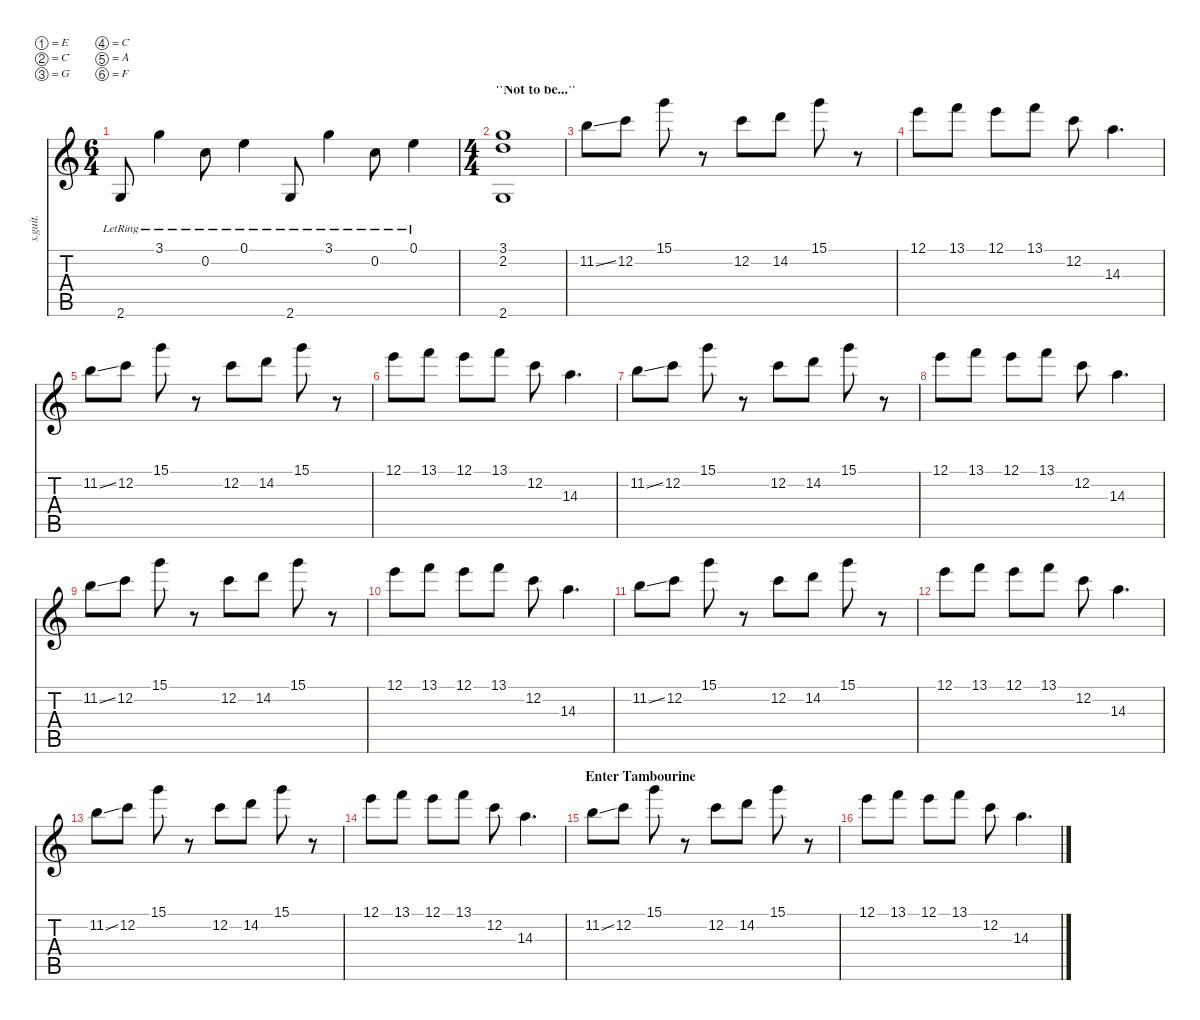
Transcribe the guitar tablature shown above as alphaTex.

\defaultSystemsLayout 4
\hideDynamics
\bracketExtendMode nobrackets
\track ("Mike Kinsella" "s.guit.") {instrument electricguitarjazz}
\staff {score tabs}
\tuning (E4 C4 G3 C3 A2 F2)
\ts (6 4)
\tempo (144 hide)
\clef g2
\ks c
2.6{lr}.8{lyrics (0 "") lyrics (1 "") lyrics (2 "") lyrics (3 "") lyrics (4 "") dy f} 3.1{lr}.4{lyrics (0 "") lyrics (1 "") lyrics (2 "") lyrics (3 "") lyrics (4 "")} 0.2{lr}.8{lyrics (0 "") lyrics (1 "") lyrics (2 "") lyrics (3 "") lyrics (4 "")} 0.1{lr}.4{lyrics (0 "") lyrics (1 "") lyrics (2 "") lyrics (3 "") lyrics (4 "")} 2.6{lr}.8{lyrics (0 "") lyrics (1 "") lyrics (2 "") lyrics (3 "") lyrics (4 "")} 3.1{lr}.4{lyrics (0 "") lyrics (1 "") lyrics (2 "") lyrics (3 "") lyrics (4 "")} 0.2{lr}.8{lyrics (0 "") lyrics (1 "") lyrics (2 "") lyrics (3 "") lyrics (4 "")} 0.1{lr}.4{lyrics (0 "") lyrics (1 "") lyrics (2 "") lyrics (3 "") lyrics (4 "")} |
\ts (4 4)
\beaming (8 2 2 2 2)
\section ("" "\"Not to be...\"")
(3.1 2.2 2.6).1{lyrics (0 "") lyrics (1 "") lyrics (2 "") lyrics (3 "") lyrics (4 "")} |
11.2{ss}.8{lyrics (0 "") lyrics (1 "") lyrics (2 "") lyrics (3 "") lyrics (4 "")} 12.2.8{lyrics (0 "") lyrics (1 "") lyrics (2 "") lyrics (3 "") lyrics (4 "")} 15.1.8{lyrics (0 "") lyrics (1 "") lyrics (2 "") lyrics (3 "") lyrics (4 "")} r.8 12.2.8{lyrics (0 "") lyrics (1 "") lyrics (2 "") lyrics (3 "") lyrics (4 "")} 14.2.8{lyrics (0 "") lyrics (1 "") lyrics (2 "") lyrics (3 "") lyrics (4 "")} 15.1.8{lyrics (0 "") lyrics (1 "") lyrics (2 "") lyrics (3 "") lyrics (4 "")} r.8 |
12.1.8{lyrics (0 "") lyrics (1 "") lyrics (2 "") lyrics (3 "") lyrics (4 "")} 13.1.8{lyrics (0 "") lyrics (1 "") lyrics (2 "") lyrics (3 "") lyrics (4 "")} 12.1.8{lyrics (0 "") lyrics (1 "") lyrics (2 "") lyrics (3 "") lyrics (4 "")} 13.1.8{lyrics (0 "") lyrics (1 "") lyrics (2 "") lyrics (3 "") lyrics (4 "")} 12.2.8{lyrics (0 "") lyrics (1 "") lyrics (2 "") lyrics (3 "") lyrics (4 "")} 14.3.4{d lyrics (0 "") lyrics (1 "") lyrics (2 "") lyrics (3 "") lyrics (4 "")} |
11.2{ss}.8{lyrics (0 "") lyrics (1 "") lyrics (2 "") lyrics (3 "") lyrics (4 "")} 12.2.8{lyrics (0 "") lyrics (1 "") lyrics (2 "") lyrics (3 "") lyrics (4 "")} 15.1.8{lyrics (0 "") lyrics (1 "") lyrics (2 "") lyrics (3 "") lyrics (4 "")} r.8 12.2.8{lyrics (0 "") lyrics (1 "") lyrics (2 "") lyrics (3 "") lyrics (4 "")} 14.2.8{lyrics (0 "") lyrics (1 "") lyrics (2 "") lyrics (3 "") lyrics (4 "")} 15.1.8{lyrics (0 "") lyrics (1 "") lyrics (2 "") lyrics (3 "") lyrics (4 "")} r.8 |
12.1.8{lyrics (0 "") lyrics (1 "") lyrics (2 "") lyrics (3 "") lyrics (4 "")} 13.1.8{lyrics (0 "") lyrics (1 "") lyrics (2 "") lyrics (3 "") lyrics (4 "")} 12.1.8{lyrics (0 "") lyrics (1 "") lyrics (2 "") lyrics (3 "") lyrics (4 "")} 13.1.8{lyrics (0 "") lyrics (1 "") lyrics (2 "") lyrics (3 "") lyrics (4 "")} 12.2.8{lyrics (0 "") lyrics (1 "") lyrics (2 "") lyrics (3 "") lyrics (4 "")} 14.3.4{d lyrics (0 "") lyrics (1 "") lyrics (2 "") lyrics (3 "") lyrics (4 "")} |
11.2{ss}.8{lyrics (0 "") lyrics (1 "") lyrics (2 "") lyrics (3 "") lyrics (4 "")} 12.2.8{lyrics (0 "") lyrics (1 "") lyrics (2 "") lyrics (3 "") lyrics (4 "")} 15.1.8{lyrics (0 "") lyrics (1 "") lyrics (2 "") lyrics (3 "") lyrics (4 "")} r.8 12.2.8{lyrics (0 "") lyrics (1 "") lyrics (2 "") lyrics (3 "") lyrics (4 "")} 14.2.8{lyrics (0 "") lyrics (1 "") lyrics (2 "") lyrics (3 "") lyrics (4 "")} 15.1.8{lyrics (0 "") lyrics (1 "") lyrics (2 "") lyrics (3 "") lyrics (4 "")} r.8 |
12.1.8{lyrics (0 "") lyrics (1 "") lyrics (2 "") lyrics (3 "") lyrics (4 "")} 13.1.8{lyrics (0 "") lyrics (1 "") lyrics (2 "") lyrics (3 "") lyrics (4 "")} 12.1.8{lyrics (0 "") lyrics (1 "") lyrics (2 "") lyrics (3 "") lyrics (4 "")} 13.1.8{lyrics (0 "") lyrics (1 "") lyrics (2 "") lyrics (3 "") lyrics (4 "")} 12.2.8{lyrics (0 "") lyrics (1 "") lyrics (2 "") lyrics (3 "") lyrics (4 "")} 14.3.4{d lyrics (0 "") lyrics (1 "") lyrics (2 "") lyrics (3 "") lyrics (4 "")} |
11.2{ss}.8{lyrics (0 "") lyrics (1 "") lyrics (2 "") lyrics (3 "") lyrics (4 "")} 12.2.8{lyrics (0 "") lyrics (1 "") lyrics (2 "") lyrics (3 "") lyrics (4 "")} 15.1.8{lyrics (0 "") lyrics (1 "") lyrics (2 "") lyrics (3 "") lyrics (4 "")} r.8 12.2.8{lyrics (0 "") lyrics (1 "") lyrics (2 "") lyrics (3 "") lyrics (4 "")} 14.2.8{lyrics (0 "") lyrics (1 "") lyrics (2 "") lyrics (3 "") lyrics (4 "")} 15.1.8{lyrics (0 "") lyrics (1 "") lyrics (2 "") lyrics (3 "") lyrics (4 "")} r.8 |
12.1.8{lyrics (0 "") lyrics (1 "") lyrics (2 "") lyrics (3 "") lyrics (4 "")} 13.1.8{lyrics (0 "") lyrics (1 "") lyrics (2 "") lyrics (3 "") lyrics (4 "")} 12.1.8{lyrics (0 "") lyrics (1 "") lyrics (2 "") lyrics (3 "") lyrics (4 "")} 13.1.8{lyrics (0 "") lyrics (1 "") lyrics (2 "") lyrics (3 "") lyrics (4 "")} 12.2.8{lyrics (0 "") lyrics (1 "") lyrics (2 "") lyrics (3 "") lyrics (4 "")} 14.3.4{d lyrics (0 "") lyrics (1 "") lyrics (2 "") lyrics (3 "") lyrics (4 "")} |
11.2{ss}.8{lyrics (0 "") lyrics (1 "") lyrics (2 "") lyrics (3 "") lyrics (4 "")} 12.2.8{lyrics (0 "") lyrics (1 "") lyrics (2 "") lyrics (3 "") lyrics (4 "")} 15.1.8{lyrics (0 "") lyrics (1 "") lyrics (2 "") lyrics (3 "") lyrics (4 "")} r.8 12.2.8{lyrics (0 "") lyrics (1 "") lyrics (2 "") lyrics (3 "") lyrics (4 "")} 14.2.8{lyrics (0 "") lyrics (1 "") lyrics (2 "") lyrics (3 "") lyrics (4 "")} 15.1.8{lyrics (0 "") lyrics (1 "") lyrics (2 "") lyrics (3 "") lyrics (4 "")} r.8 |
12.1.8{lyrics (0 "") lyrics (1 "") lyrics (2 "") lyrics (3 "") lyrics (4 "")} 13.1.8{lyrics (0 "") lyrics (1 "") lyrics (2 "") lyrics (3 "") lyrics (4 "")} 12.1.8{lyrics (0 "") lyrics (1 "") lyrics (2 "") lyrics (3 "") lyrics (4 "")} 13.1.8{lyrics (0 "") lyrics (1 "") lyrics (2 "") lyrics (3 "") lyrics (4 "")} 12.2.8{lyrics (0 "") lyrics (1 "") lyrics (2 "") lyrics (3 "") lyrics (4 "")} 14.3.4{d lyrics (0 "") lyrics (1 "") lyrics (2 "") lyrics (3 "") lyrics (4 "")} |
11.2{ss}.8{lyrics (0 "") lyrics (1 "") lyrics (2 "") lyrics (3 "") lyrics (4 "")} 12.2.8{lyrics (0 "") lyrics (1 "") lyrics (2 "") lyrics (3 "") lyrics (4 "")} 15.1.8{lyrics (0 "") lyrics (1 "") lyrics (2 "") lyrics (3 "") lyrics (4 "")} r.8 12.2.8{lyrics (0 "") lyrics (1 "") lyrics (2 "") lyrics (3 "") lyrics (4 "")} 14.2.8{lyrics (0 "") lyrics (1 "") lyrics (2 "") lyrics (3 "") lyrics (4 "")} 15.1.8{lyrics (0 "") lyrics (1 "") lyrics (2 "") lyrics (3 "") lyrics (4 "")} r.8 |
12.1.8{lyrics (0 "") lyrics (1 "") lyrics (2 "") lyrics (3 "") lyrics (4 "")} 13.1.8{lyrics (0 "") lyrics (1 "") lyrics (2 "") lyrics (3 "") lyrics (4 "")} 12.1.8{lyrics (0 "") lyrics (1 "") lyrics (2 "") lyrics (3 "") lyrics (4 "")} 13.1.8{lyrics (0 "") lyrics (1 "") lyrics (2 "") lyrics (3 "") lyrics (4 "")} 12.2.8{lyrics (0 "") lyrics (1 "") lyrics (2 "") lyrics (3 "") lyrics (4 "")} 14.3.4{d lyrics (0 "") lyrics (1 "") lyrics (2 "") lyrics (3 "") lyrics (4 "")} |
\section ("" "Enter Tambourine")
11.2{ss}.8{lyrics (0 "") lyrics (1 "") lyrics (2 "") lyrics (3 "") lyrics (4 "")} 12.2.8{lyrics (0 "") lyrics (1 "") lyrics (2 "") lyrics (3 "") lyrics (4 "")} 15.1.8{lyrics (0 "") lyrics (1 "") lyrics (2 "") lyrics (3 "") lyrics (4 "")} r.8 12.2.8{lyrics (0 "") lyrics (1 "") lyrics (2 "") lyrics (3 "") lyrics (4 "")} 14.2.8{lyrics (0 "") lyrics (1 "") lyrics (2 "") lyrics (3 "") lyrics (4 "")} 15.1.8{lyrics (0 "") lyrics (1 "") lyrics (2 "") lyrics (3 "") lyrics (4 "")} r.8 |
12.1.8{lyrics (0 "") lyrics (1 "") lyrics (2 "") lyrics (3 "") lyrics (4 "")} 13.1.8{lyrics (0 "") lyrics (1 "") lyrics (2 "") lyrics (3 "") lyrics (4 "")} 12.1.8{lyrics (0 "") lyrics (1 "") lyrics (2 "") lyrics (3 "") lyrics (4 "")} 13.1.8{lyrics (0 "") lyrics (1 "") lyrics (2 "") lyrics (3 "") lyrics (4 "")} 12.2.8{lyrics (0 "") lyrics (1 "") lyrics (2 "") lyrics (3 "") lyrics (4 "")} 14.3.4{d lyrics (0 "") lyrics (1 "") lyrics (2 "") lyrics (3 "") lyrics (4 "")}
